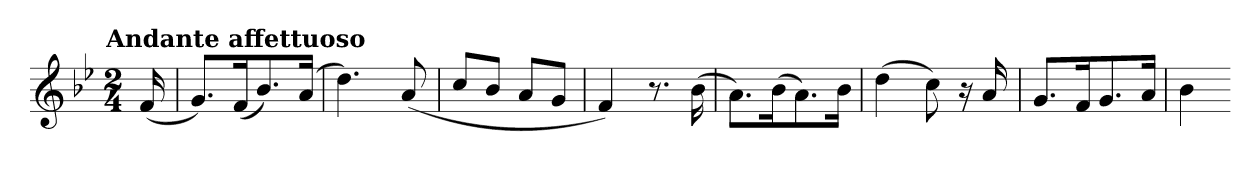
**kern
*part1
*staff1
*clefG2
*k[b-e-]
!!LO:TX:omd:t=Andante affettuoso
*M2/4
*MM92
=1
(16f
=2
8.gL)
(16fk
8.b-)
(<16aJk
=3
4.dd)
(<8a
=4
8cc/L
8b-/J
8aL
8gJ
=5
4f)
8.r
(16b-
=6
8.a\L)
(16b-\k
8.a\)
16b-\Jk
=7
(4dd
8cc)
16r
16a
!!LO:LB:g=z
=8
8.gL
16fk
8.g
16aJk
=9
4b-
=-
*-
